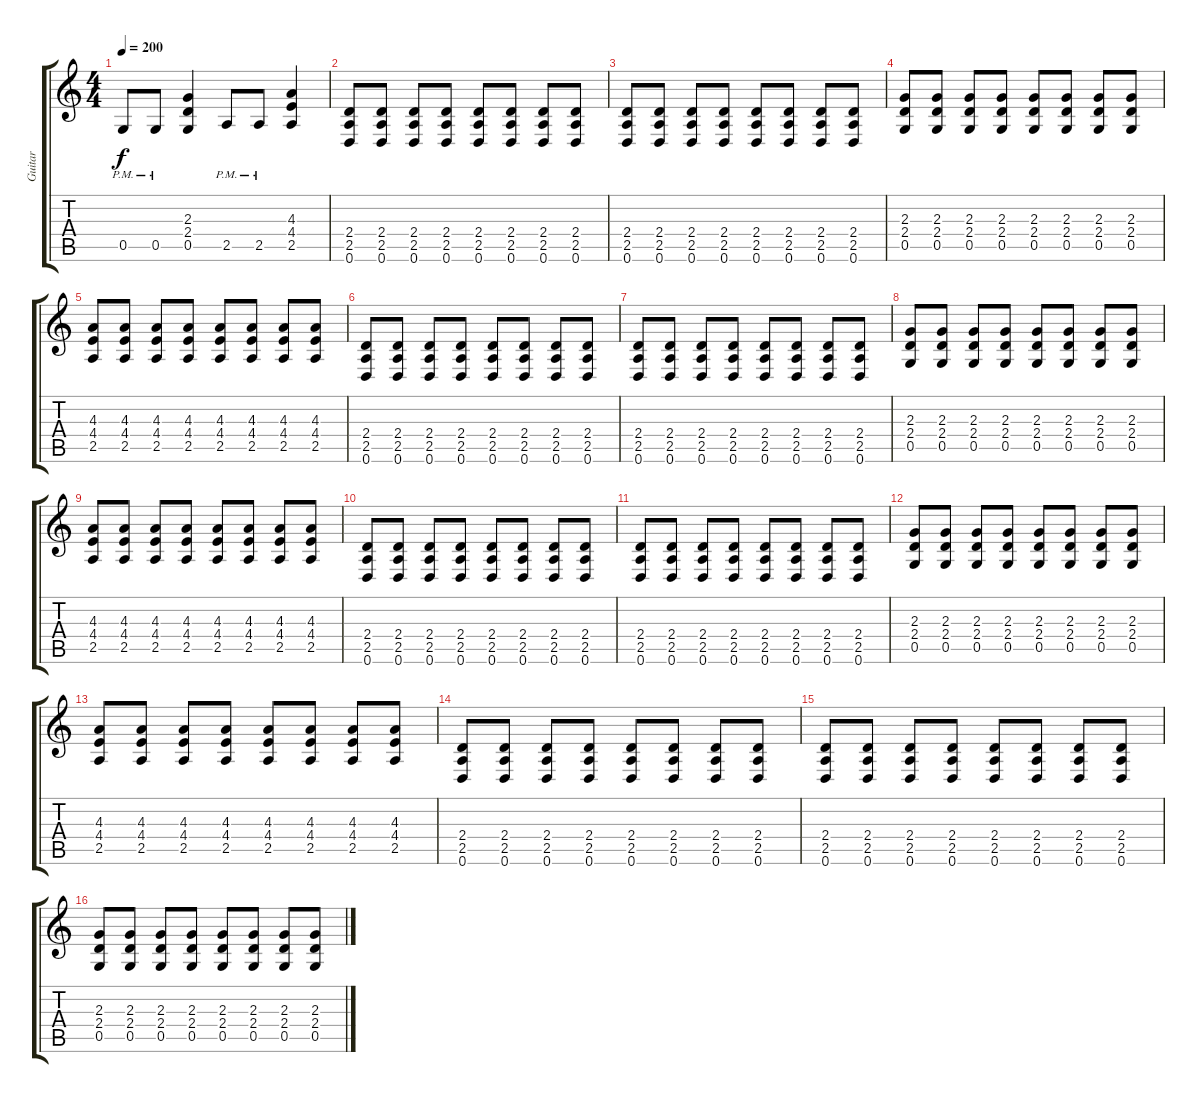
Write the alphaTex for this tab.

\track ("Guitar" "Guitar") {instrument distortionguitar}
\staff {score tabs}
\tuning (D4 A3 F3 C3 G2 D2) {hide}
\ts (4 4)
\tempo 200
\clef g2
\ks c
0.5{pm}.8{dy f} 0.5{pm}.8 (2.3 2.4 0.5).4 2.5{pm}.8 2.5{pm}.8 (4.3 4.4 2.5).4 |
(2.4 2.5 0.6).8 (2.4 2.5 0.6).8 (2.4 2.5 0.6).8 (2.4 2.5 0.6).8 (2.4 2.5 0.6).8 (2.4 2.5 0.6).8 (2.4 2.5 0.6).8 (2.4 2.5 0.6).8 |
(2.4 2.5 0.6).8 (2.4 2.5 0.6).8 (2.4 2.5 0.6).8 (2.4 2.5 0.6).8 (2.4 2.5 0.6).8 (2.4 2.5 0.6).8 (2.4 2.5 0.6).8 (2.4 2.5 0.6).8 |
(2.3 2.4 0.5).8 (2.3 2.4 0.5).8 (2.3 2.4 0.5).8 (2.3 2.4 0.5).8 (2.3 2.4 0.5).8 (2.3 2.4 0.5).8 (2.3 2.4 0.5).8 (2.3 2.4 0.5).8 |
(4.3 4.4 2.5).8 (4.3 4.4 2.5).8 (4.3 4.4 2.5).8 (4.3 4.4 2.5).8 (4.3 4.4 2.5).8 (4.3 4.4 2.5).8 (4.3 4.4 2.5).8 (4.3 4.4 2.5).8 |
(2.4 2.5 0.6).8 (2.4 2.5 0.6).8 (2.4 2.5 0.6).8 (2.4 2.5 0.6).8 (2.4 2.5 0.6).8 (2.4 2.5 0.6).8 (2.4 2.5 0.6).8 (2.4 2.5 0.6).8 |
(2.4 2.5 0.6).8 (2.4 2.5 0.6).8 (2.4 2.5 0.6).8 (2.4 2.5 0.6).8 (2.4 2.5 0.6).8 (2.4 2.5 0.6).8 (2.4 2.5 0.6).8 (2.4 2.5 0.6).8 |
(2.3 2.4 0.5).8 (2.3 2.4 0.5).8 (2.3 2.4 0.5).8 (2.3 2.4 0.5).8 (2.3 2.4 0.5).8 (2.3 2.4 0.5).8 (2.3 2.4 0.5).8 (2.3 2.4 0.5).8 |
(4.3 4.4 2.5).8 (4.3 4.4 2.5).8 (4.3 4.4 2.5).8 (4.3 4.4 2.5).8 (4.3 4.4 2.5).8 (4.3 4.4 2.5).8 (4.3 4.4 2.5).8 (4.3 4.4 2.5).8 |
(2.4 2.5 0.6).8 (2.4 2.5 0.6).8 (2.4 2.5 0.6).8 (2.4 2.5 0.6).8 (2.4 2.5 0.6).8 (2.4 2.5 0.6).8 (2.4 2.5 0.6).8 (2.4 2.5 0.6).8 |
(2.4 2.5 0.6).8 (2.4 2.5 0.6).8 (2.4 2.5 0.6).8 (2.4 2.5 0.6).8 (2.4 2.5 0.6).8 (2.4 2.5 0.6).8 (2.4 2.5 0.6).8 (2.4 2.5 0.6).8 |
(2.3 2.4 0.5).8 (2.3 2.4 0.5).8 (2.3 2.4 0.5).8 (2.3 2.4 0.5).8 (2.3 2.4 0.5).8 (2.3 2.4 0.5).8 (2.3 2.4 0.5).8 (2.3 2.4 0.5).8 |
(4.3 4.4 2.5).8 (4.3 4.4 2.5).8 (4.3 4.4 2.5).8 (4.3 4.4 2.5).8 (4.3 4.4 2.5).8 (4.3 4.4 2.5).8 (4.3 4.4 2.5).8 (4.3 4.4 2.5).8 |
(2.4 2.5 0.6).8 (2.4 2.5 0.6).8 (2.4 2.5 0.6).8 (2.4 2.5 0.6).8 (2.4 2.5 0.6).8 (2.4 2.5 0.6).8 (2.4 2.5 0.6).8 (2.4 2.5 0.6).8 |
(2.4 2.5 0.6).8 (2.4 2.5 0.6).8 (2.4 2.5 0.6).8 (2.4 2.5 0.6).8 (2.4 2.5 0.6).8 (2.4 2.5 0.6).8 (2.4 2.5 0.6).8 (2.4 2.5 0.6).8 |
(2.3 2.4 0.5).8 (2.3 2.4 0.5).8 (2.3 2.4 0.5).8 (2.3 2.4 0.5).8 (2.3 2.4 0.5).8 (2.3 2.4 0.5).8 (2.3 2.4 0.5).8 (2.3 2.4 0.5).8
